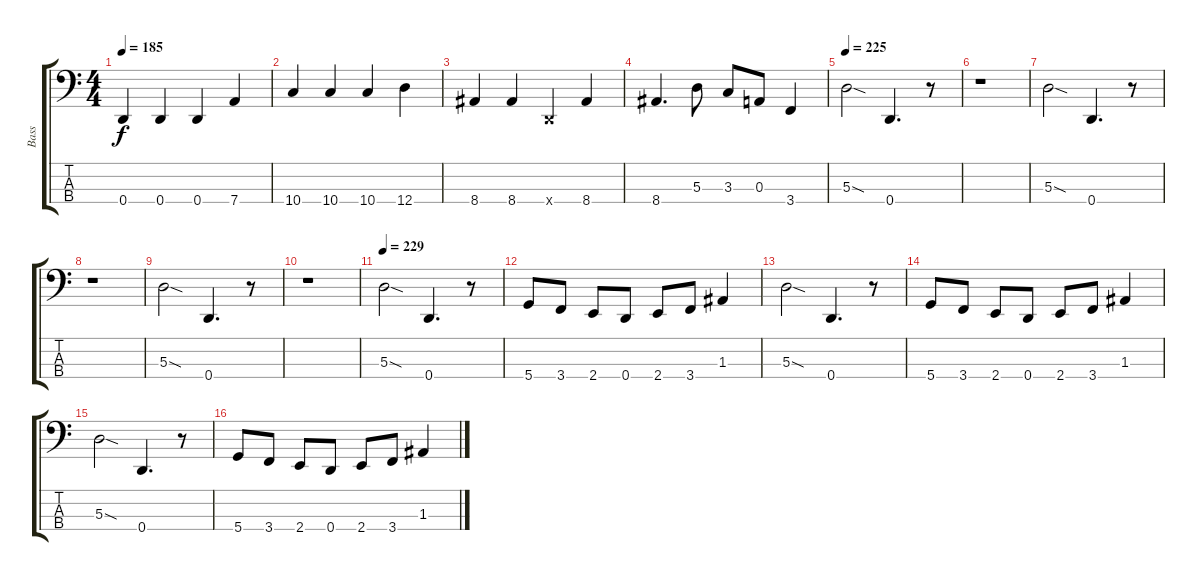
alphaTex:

\track ("Bass" "Bass") {instrument electricbassfinger}
\staff {score tabs}
\tuning (G2 D2 A1 D1) {hide}
\ts (4 4)
\tempo 185
\clef f4
\ks c
0.4.4{dy f} 0.4.4 0.4.4 7.4.4 |
10.4.4 10.4.4 10.4.4 12.4.4 |
8.4.4 8.4.4 0.4{x}.4 8.4.4 |
8.4.4{d} 5.3.8 3.3.8 0.3.8 3.4.4 |
\tempo 225
5.3{sod}.2 0.4.4{d} r.8 |
r.1 |
5.3{sod}.2 0.4.4{d} r.8 |
r.1 |
5.3{sod}.2 0.4.4{d} r.8 |
r.1 |
\tempo 229
5.3{sod}.2 0.4.4{d} r.8 |
5.4.8 3.4.8 2.4.8 0.4.8 2.4.8 3.4.8 1.3.4 |
5.3{sod}.2 0.4.4{d} r.8 |
5.4.8 3.4.8 2.4.8 0.4.8 2.4.8 3.4.8 1.3.4 |
5.3{sod}.2 0.4.4{d} r.8 |
5.4.8 3.4.8 2.4.8 0.4.8 2.4.8 3.4.8 1.3.4
